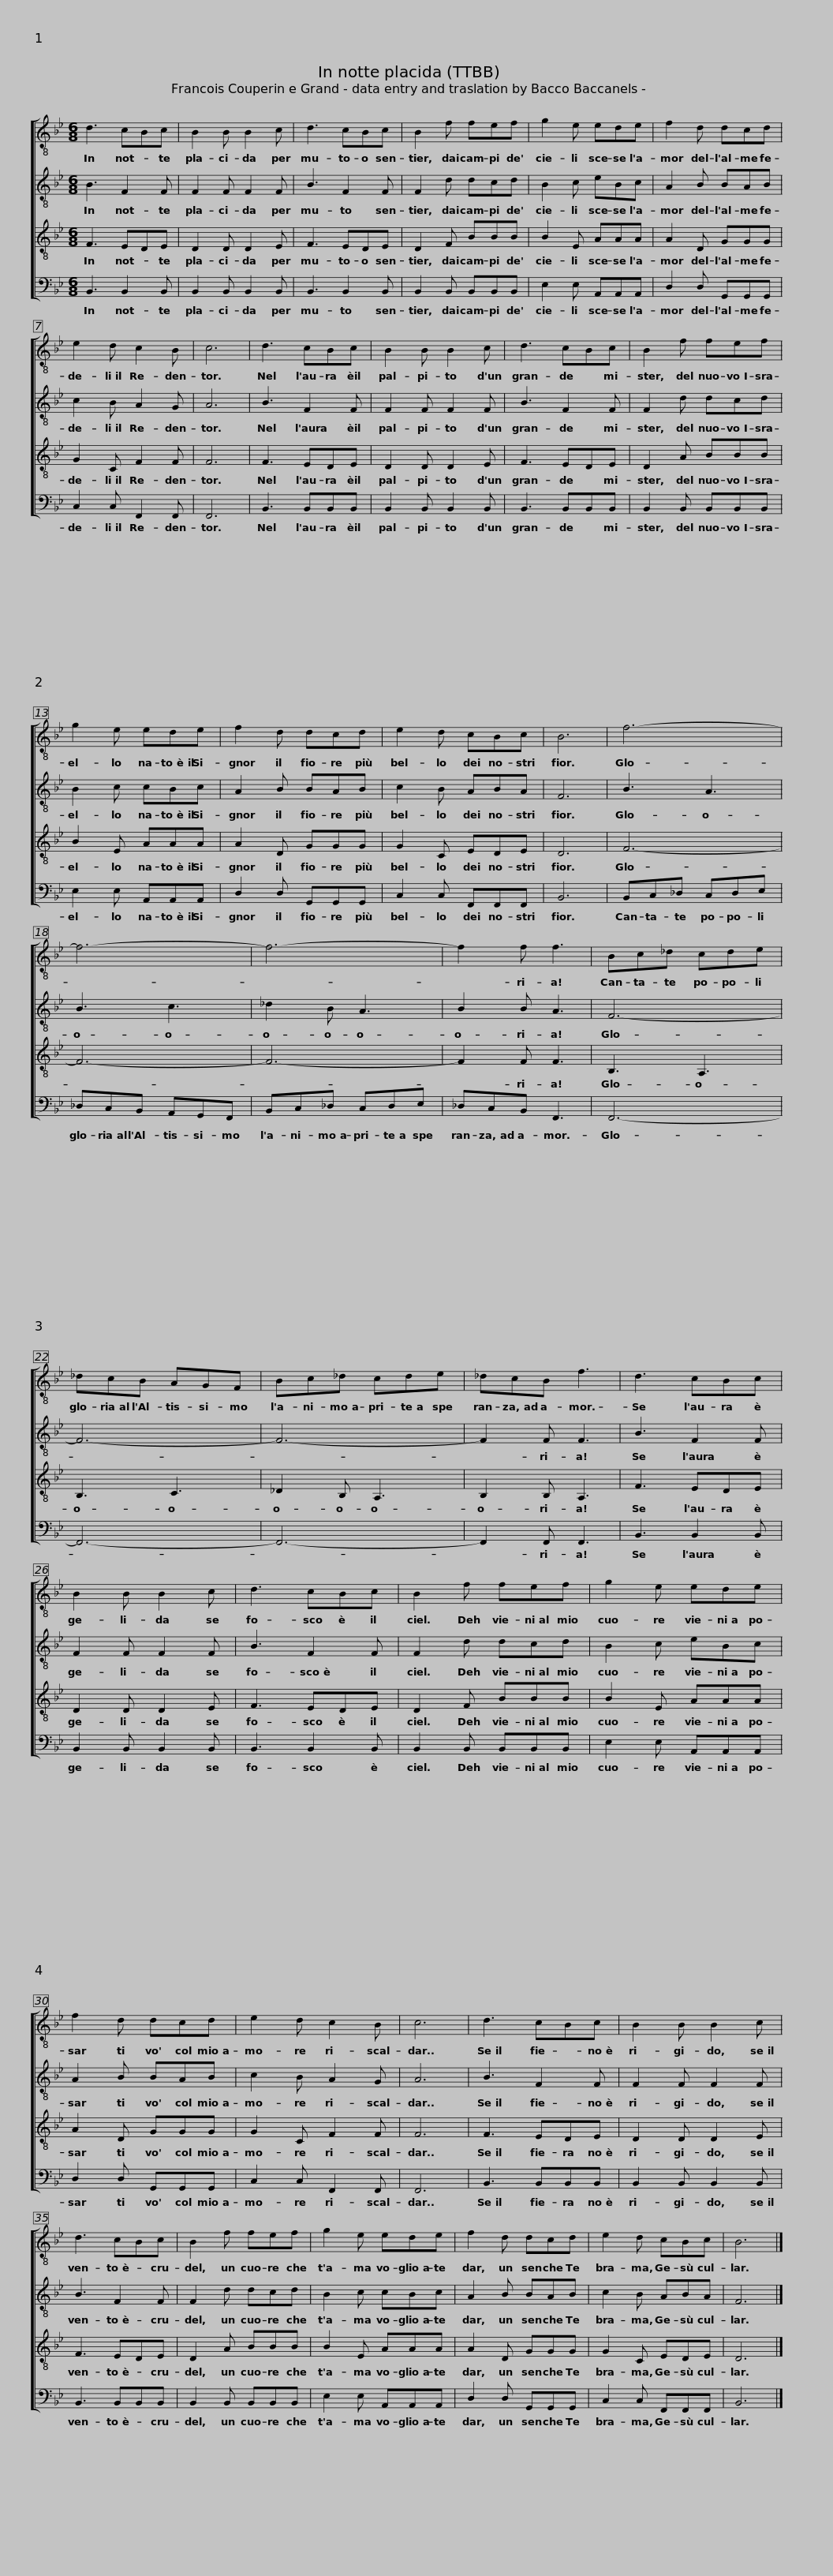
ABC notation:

X:1
%%score [ 1 2 3 4 ]
L:1/8
M:6/8
I:linebreak $
K:Bb
V:1 treble-8
V:2 treble-8
V:3 treble-8
V:4 bass
V:1
 d3 cBc | B2 B B2 c | d3 cBc | B2 f fef |$ g2 e ede | %5
 f2 d dcd | e2 d c2 B | c6 |$ d3 cBc | B2 B B2 c | %10
 d3 cBc | B2 f fef |$ g2 e ede | f2 d dcd | e2 d cBc | %15
 B6 |$ f6- | f6- | f6- | f2 f f3 |$ %20
 Bc_d cde | _dcB AGF | Bc_d cde | _dcB f3 |$ d3 cBc | %25
 B2 B B2 c | d3 cBc | B2 f fef |$ g2 e ede | f2 d dcd | %30
 e2 d c2 B | c6 |$ d3 cBc | B2 B B2 c | d3 cBc | %35
 B2 f fef |$ g2 e ede | f2 d dcd | e2 d cBc | B6 |] %40
V:2
 B3 F2 F | F2 F F2 F | B3 F2 F | F2 d dcd |$ B2 c eBc | %5
 A2 B BAB | c2 B A2 G | A6 |$ B3 F2 F | F2 F F2 F | %10
 B3 F2 F | F2 d dcd |$ B2 c cBc | A2 B BAB | c2 B ABA | %15
 F6 |$ B3 A3 | B3 c3 | _d2 B A3 | B2 B A3 |$ %20
 F6- | F6- | F6- | F2 F F3 |$ B3 F2 F | %25
 F2 F F2 F | B3 F2 F | F2 d dcd |$ B2 c eBc | A2 B BAB | %30
 c2 B A2 G | A6 |$ B3 F2 F | F2 F F2 F | B3 F2 F | %35
 F2 d dcd |$ B2 c cBc | A2 B BAB | c2 B ABA | F6 |] %40
V:3
 F3 EDE | D2 D D2 E | F3 EDE | D2 F BBB |$ B2 E AAA | %5
 A2 D GGG | G2 C F2 F | F6 |$ F3 EDE | D2 D D2 E | %10
 F3 EDE | D2 A BBB |$ B2 E AAA | A2 D GGG | G2 C EDE | %15
 D6 |$ F6- | F6- | F6- | F2 F F3 |$ %20
 B,3 A,3 | B,3 C3 | _D2 B, A,3 | B,2 B, A,3 |$ F3 EDE | %25
 D2 D D2 E | F3 EDE | D2 F BBB |$ B2 E AAA | A2 D GGG | %30
 G2 C F2 F | F6 |$ F3 EDE | D2 D D2 E | F3 EDE | %35
 D2 A BBB |$ B2 E AAA | A2 D GGG | G2 C EDE | D6 |] %40
V:4
 B,,3 B,,2 B,, | B,,2 B,, B,,2 B,, | B,,3 B,,2 B,, | B,,2 B,, B,,B,,B,, |$ E,2 E, A,,A,,A,, | %5
 D,2 D, G,,G,,G,, | C,2 C, F,,2 F,, | F,,6 |$ B,,3 B,,B,,B,, | B,,2 B,, B,,2 B,, | %10
 B,,3 B,,B,,B,, | B,,2 B,, B,,B,,B,, |$ E,2 E, A,,A,,A,, | D,2 D, G,,G,,G,, | C,2 C, F,,F,,F,, | %15
 B,,6 |$ B,,C,_D, C,D,E, | _D,C,B,, A,,G,,F,, | B,,C,_D, C,D,E, | _D,C,B,, F,,3 |$ %20
 F,,6- | F,,6- | F,,6- | F,,2 F,, F,,3 |$ B,,3 B,,2 B,, | %25
 B,,2 B,, B,,2 B,, | B,,3 B,,2 B,, | B,,2 B,, B,,B,,B,, |$ E,2 E, A,,A,,A,, | D,2 D, G,,G,,G,, | %30
 C,2 C, F,,2 F,, | F,,6 |$ B,,3 B,,B,,B,, | B,,2 B,, B,,2 B,, | B,,3 B,,B,,B,, | %35
 B,,2 B,, B,,B,,B,, |$ E,2 E, A,,A,,A,, | D,2 D, G,,G,,G,, | C,2 C, F,,F,,F,, | B,,6 |] %40
